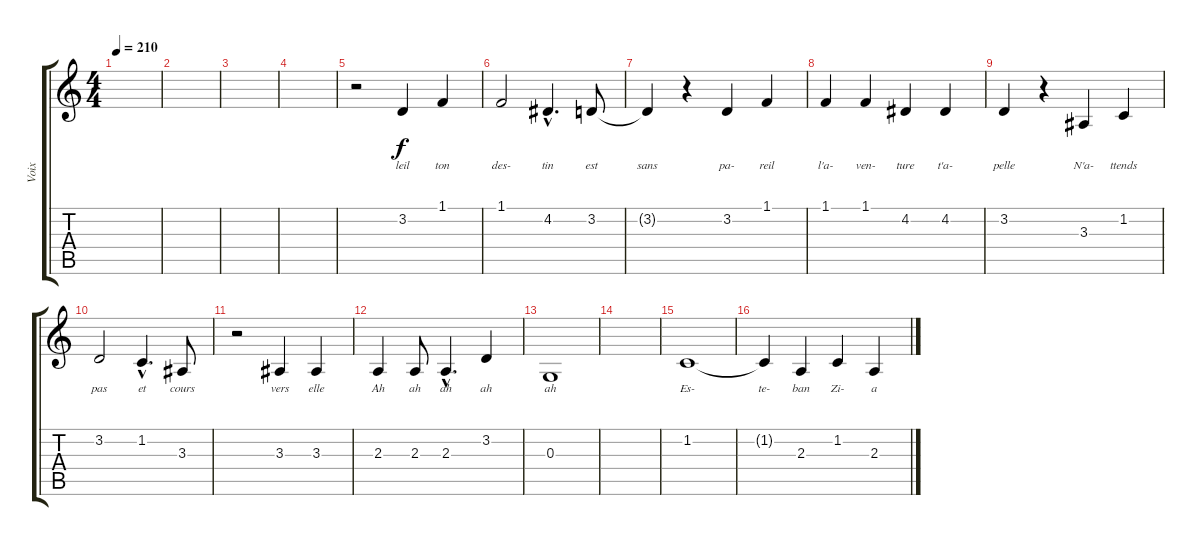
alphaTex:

\track ("Voix" "Voix") {instrument voiceoohs}
\staff {score tabs}
\tuning (E4 B3 G3 D3 A2 E2) {hide}
\ts (4 4)
\tempo 210
\clef g2
\ks c
|
|
|
|
r.2 3.2.4{lyrics (0 "leil") lyrics (1 "") lyrics (2 "") lyrics (3 "") lyrics (4 "")} 1.1.4{lyrics (0 "ton") lyrics (1 "") lyrics (2 "") lyrics (3 "") lyrics (4 "")} |
1.1.2{lyrics (0 "des-") lyrics (1 "") lyrics (2 "") lyrics (3 "") lyrics (4 "")} 4.2{hac}.4{d lyrics (0 "tin") lyrics (1 "") lyrics (2 "") lyrics (3 "") lyrics (4 "")} 3.2.8{lyrics (0 "est") lyrics (1 "") lyrics (2 "") lyrics (3 "") lyrics (4 "")} |
3.2{t}.4{lyrics (0 "sans") lyrics (1 "") lyrics (2 "") lyrics (3 "") lyrics (4 "")} r.4 3.2.4{lyrics (0 "pa-") lyrics (1 "") lyrics (2 "") lyrics (3 "") lyrics (4 "")} 1.1.4{lyrics (0 "reil") lyrics (1 "") lyrics (2 "") lyrics (3 "") lyrics (4 "")} |
1.1.4{lyrics (0 "l'a-") lyrics (1 "") lyrics (2 "") lyrics (3 "") lyrics (4 "")} 1.1.4{lyrics (0 "ven-") lyrics (1 "") lyrics (2 "") lyrics (3 "") lyrics (4 "")} 4.2.4{lyrics (0 "ture") lyrics (1 "") lyrics (2 "") lyrics (3 "") lyrics (4 "")} 4.2.4{lyrics (0 "t'a-") lyrics (1 "") lyrics (2 "") lyrics (3 "") lyrics (4 "")} |
3.2.4{lyrics (0 "pelle") lyrics (1 "") lyrics (2 "") lyrics (3 "") lyrics (4 "")} r.4 3.3.4{lyrics (0 "N'a-") lyrics (1 "") lyrics (2 "") lyrics (3 "") lyrics (4 "")} 1.2.4{lyrics (0 "ttends") lyrics (1 "") lyrics (2 "") lyrics (3 "") lyrics (4 "")} |
3.2.2{lyrics (0 "pas") lyrics (1 "") lyrics (2 "") lyrics (3 "") lyrics (4 "")} 1.2{hac}.4{d lyrics (0 "et") lyrics (1 "") lyrics (2 "") lyrics (3 "") lyrics (4 "")} 3.3.8{lyrics (0 "cours") lyrics (1 "") lyrics (2 "") lyrics (3 "") lyrics (4 "")} |
r.2 3.3.4{lyrics (0 "vers") lyrics (1 "") lyrics (2 "") lyrics (3 "") lyrics (4 "")} 3.3.4{lyrics (0 "elle") lyrics (1 "") lyrics (2 "") lyrics (3 "") lyrics (4 "")} |
2.3.4{lyrics (0 "Ah") lyrics (1 "") lyrics (2 "") lyrics (3 "") lyrics (4 "")} 2.3.8{lyrics (0 "ah") lyrics (1 "") lyrics (2 "") lyrics (3 "") lyrics (4 "")} 2.3{hac}.4{d lyrics (0 "ah") lyrics (1 "") lyrics (2 "") lyrics (3 "") lyrics (4 "")} 3.2.4{lyrics (0 "ah") lyrics (1 "") lyrics (2 "") lyrics (3 "") lyrics (4 "")} |
0.3.1{lyrics (0 "ah") lyrics (1 "") lyrics (2 "") lyrics (3 "") lyrics (4 "")} |
|
1.2.1{lyrics (0 "Es-") lyrics (1 "") lyrics (2 "") lyrics (3 "") lyrics (4 "")} |
1.2{t}.4{lyrics (0 "te-") lyrics (1 "") lyrics (2 "") lyrics (3 "") lyrics (4 "")} 2.3.4{lyrics (0 "ban") lyrics (1 "") lyrics (2 "") lyrics (3 "") lyrics (4 "")} 1.2.4{lyrics (0 "Zi-") lyrics (1 "") lyrics (2 "") lyrics (3 "") lyrics (4 "")} 2.3.4{lyrics (0 "a") lyrics (1 "") lyrics (2 "") lyrics (3 "") lyrics (4 "")}
